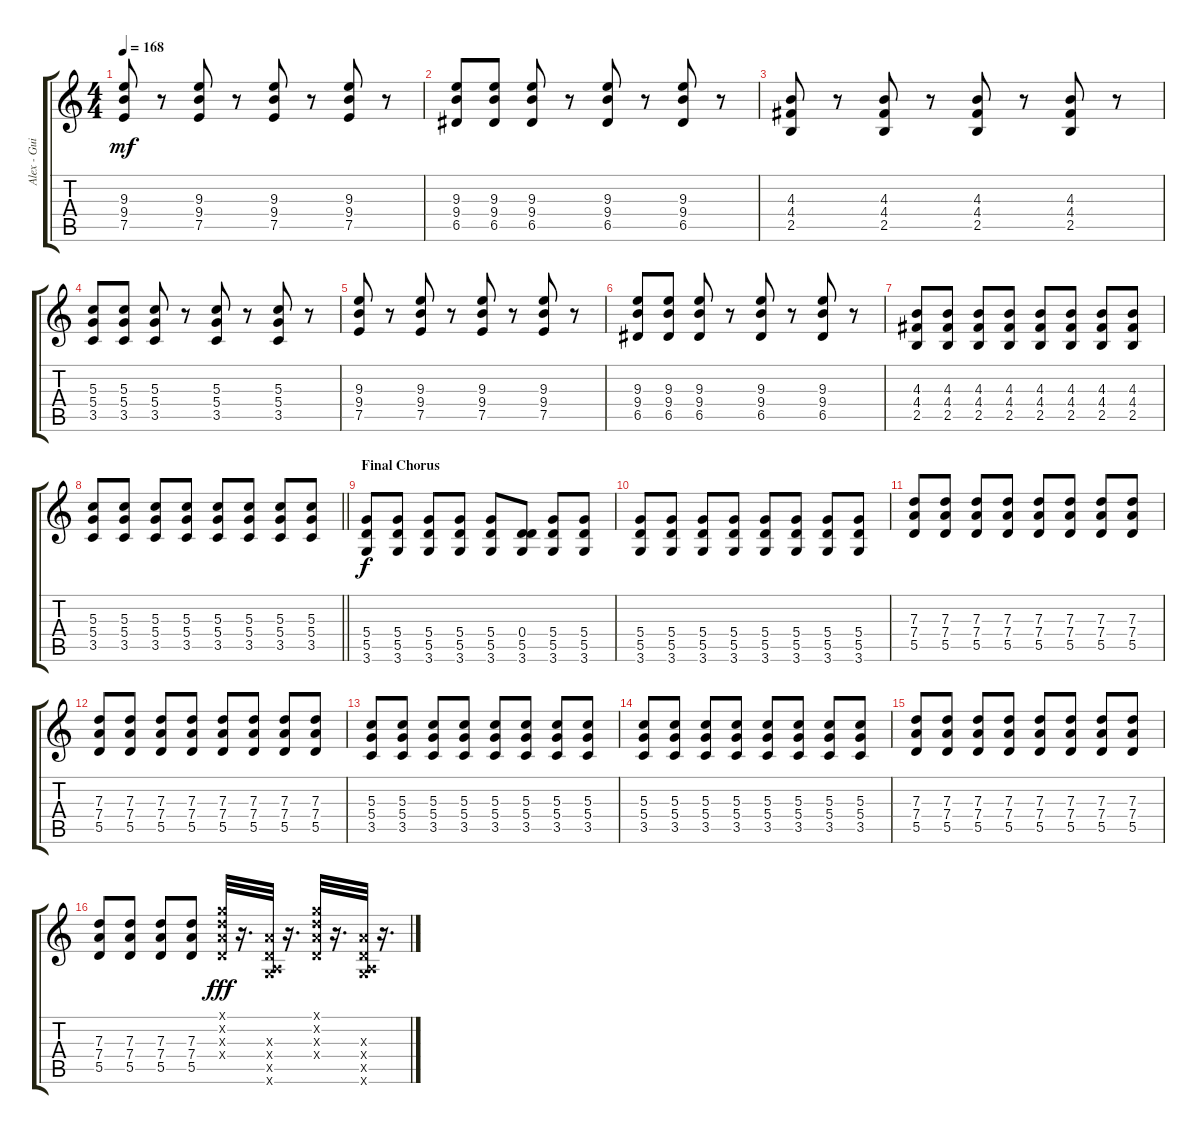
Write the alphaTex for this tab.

\track ("Alex - Guitar" "Alex - Gui") {instrument electricguitarjazz}
\staff {score tabs}
\tuning (E4 B3 G3 D3 A2 E2) {hide}
\ts (4 4)
\tempo 168
\clef g2
\ks c
(9.3 9.4 7.5).8{dy mf} r.8 (9.3 9.4 7.5).8 r.8 (9.3 9.4 7.5).8 r.8 (9.3 9.4 7.5).8 r.8 |
(9.3 9.4 6.5).8 (9.3 9.4 6.5).8 (9.3 9.4 6.5).8 r.8 (9.3 9.4 6.5).8 r.8 (9.3 9.4 6.5).8 r.8 |
(4.3 4.4 2.5).8 r.8 (4.3 4.4 2.5).8 r.8 (4.3 4.4 2.5).8 r.8 (4.3 4.4 2.5).8 r.8 |
(5.3 5.4 3.5).8 (5.3 5.4 3.5).8 (5.3 5.4 3.5).8 r.8 (5.3 5.4 3.5).8 r.8 (5.3 5.4 3.5).8 r.8 |
(9.3 9.4 7.5).8 r.8 (9.3 9.4 7.5).8 r.8 (9.3 9.4 7.5).8 r.8 (9.3 9.4 7.5).8 r.8 |
(9.3 9.4 6.5).8 (9.3 9.4 6.5).8 (9.3 9.4 6.5).8 r.8 (9.3 9.4 6.5).8 r.8 (9.3 9.4 6.5).8 r.8 |
(4.3 4.4 2.5).8 (4.3 4.4 2.5).8 (4.3 4.4 2.5).8 (4.3 4.4 2.5).8 (4.3 4.4 2.5).8 (4.3 4.4 2.5).8 (4.3 4.4 2.5).8 (4.3 4.4 2.5).8 |
\barLineRight lightlight
(5.3 5.4 3.5).8 (5.3 5.4 3.5).8 (5.3 5.4 3.5).8 (5.3 5.4 3.5).8 (5.3 5.4 3.5).8 (5.3 5.4 3.5).8 (5.3 5.4 3.5).8 (5.3 5.4 3.5).8 |
\section ("" "Final Chorus")
(5.4 5.5 3.6).8{dy f balance 8 instrument distortionguitar} (5.4 5.5 3.6).8 (5.4 5.5 3.6).8 (5.4 5.5 3.6).8 (5.4 5.5 3.6).8 (0.4 5.5 3.6).8 (5.4 5.5 3.6).8 (5.4 5.5 3.6).8 |
(5.4 5.5 3.6).8 (5.4 5.5 3.6).8 (5.4 5.5 3.6).8 (5.4 5.5 3.6).8 (5.4 5.5 3.6).8 (5.4 5.5 3.6).8 (5.4 5.5 3.6).8 (5.4 5.5 3.6).8 |
(7.3 7.4 5.5).8 (7.3 7.4 5.5).8 (7.3 7.4 5.5).8 (7.3 7.4 5.5).8 (7.3 7.4 5.5).8 (7.3 7.4 5.5).8 (7.3 7.4 5.5).8 (7.3 7.4 5.5).8 |
(7.3 7.4 5.5).8 (7.3 7.4 5.5).8 (7.3 7.4 5.5).8 (7.3 7.4 5.5).8 (7.3 7.4 5.5).8 (7.3 7.4 5.5).8 (7.3 7.4 5.5).8 (7.3 7.4 5.5).8 |
(5.3 5.4 3.5).8 (5.3 5.4 3.5).8 (5.3 5.4 3.5).8 (5.3 5.4 3.5).8 (5.3 5.4 3.5).8 (5.3 5.4 3.5).8 (5.3 5.4 3.5).8 (5.3 5.4 3.5).8 |
(5.3 5.4 3.5).8 (5.3 5.4 3.5).8 (5.3 5.4 3.5).8 (5.3 5.4 3.5).8 (5.3 5.4 3.5).8 (5.3 5.4 3.5).8 (5.3 5.4 3.5).8 (5.3 5.4 3.5).8 |
(7.3 7.4 5.5).8 (7.3 7.4 5.5).8 (7.3 7.4 5.5).8 (7.3 7.4 5.5).8 (7.3 7.4 5.5).8 (7.3 7.4 5.5).8 (7.3 7.4 5.5).8 (7.3 7.4 5.5).8 |
(7.3 7.4 5.5).8 (7.3 7.4 5.5).8 (7.3 7.4 5.5).8 (7.3 7.4 5.5).8 (3.1{x} 3.2{x} 2.3{x} 0.4{x}).32{dy fff} r.16{d} (2.3{x} 0.4{x} 0.5{x} 3.6{x}).32 r.16{d} (3.1{x} 3.2{x} 2.3{x} 0.4{x}).32 r.16{d} (2.3{x} 0.4{x} 0.5{x} 3.6{x}).32 r.16{d}
